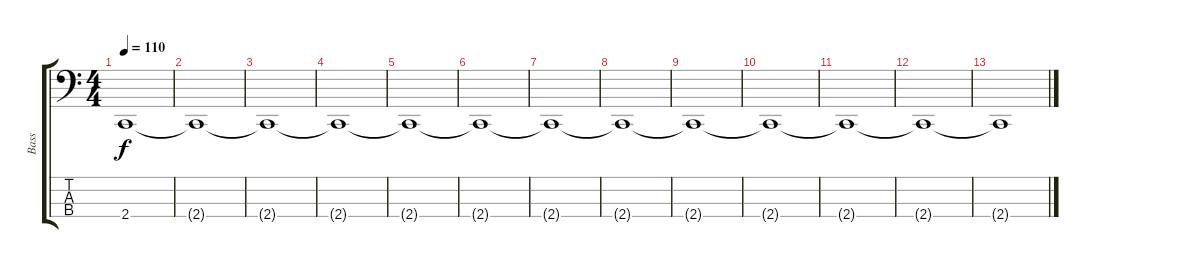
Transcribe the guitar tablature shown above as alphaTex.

\track ("Bass" "Bass") {instrument electricbassfinger}
\staff {score tabs}
\tuning (Eb2 Bb1 F1 Bb0) {hide}
\ts (4 4)
\tempo 110
\clef f4
\ks c
2.4{t}.1{dy f} |
2.4{t}.1 |
2.4{t}.1 |
2.4{t}.1 |
2.4{t}.1 |
2.4{t}.1 |
2.4{t}.1 |
2.4{t}.1 |
2.4{t}.1 |
2.4{t}.1 |
2.4{t}.1 |
2.4{t}.1 |
2.4{t}.1
